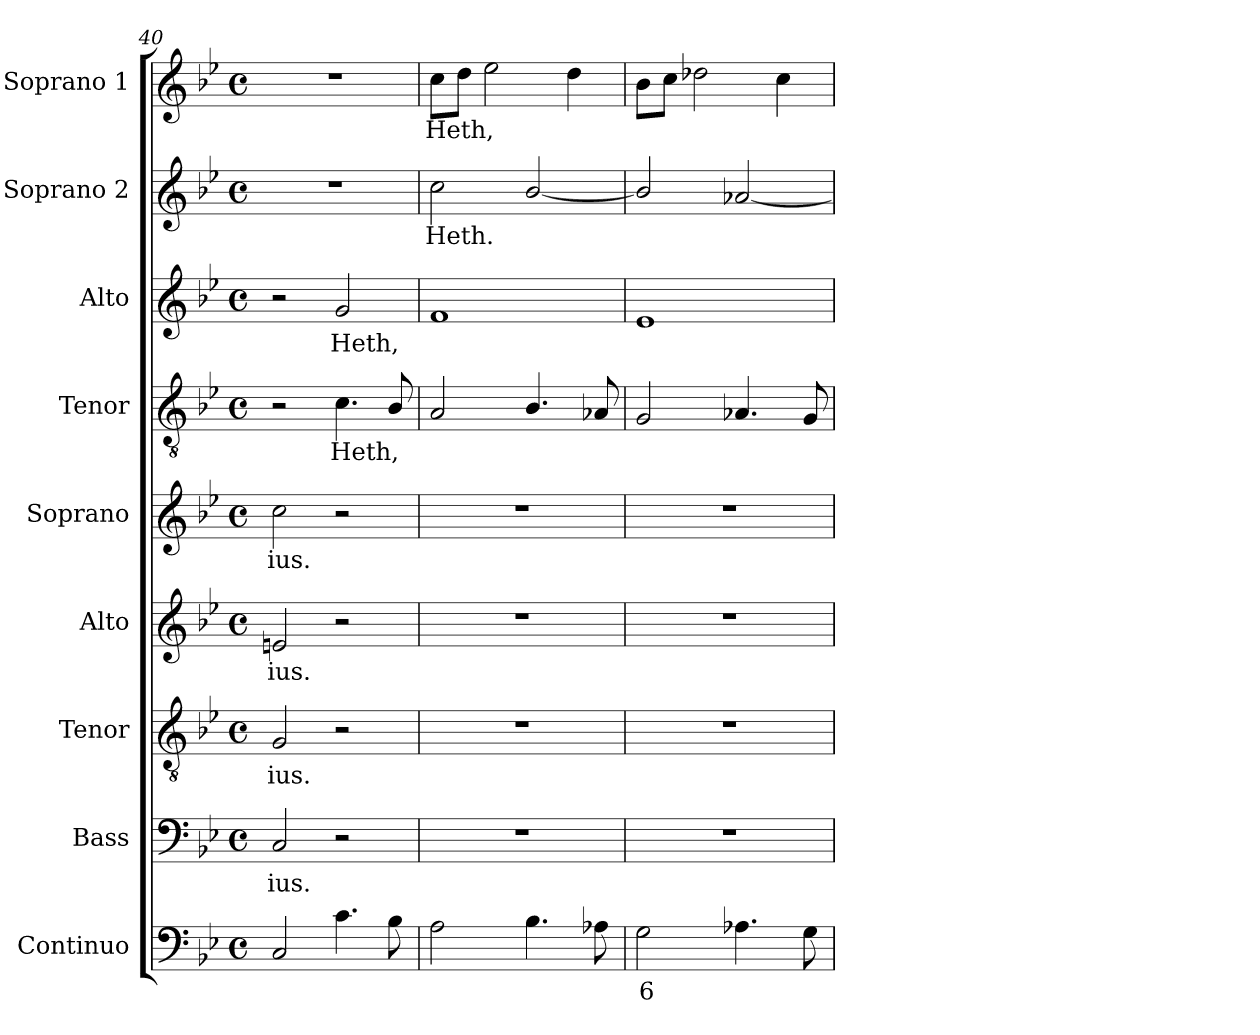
**kern	**text	**kern	**text	**kern	**text	**kern	**text	**kern	**text	**kern	**text	**kern	**text	**kern	**text	**kern	**text
*part9	*part9	*part8	*part8	*part7	*part7	*part6	*part6	*part5	*part5	*part4	*part4	*part3	*part3	*part2	*part2	*part1	*part1
*staff9	*staff9	*staff8	*staff8	*staff7	*staff7	*staff6	*staff6	*staff5	*staff5	*staff4	*staff4	*staff3	*staff3	*staff2	*staff2	*staff1	*staff1
*I"Continuo	*	*I"Bass	*	*I"Tenor	*	*I"Alto	*	*I"Soprano	*	*I"Tenor	*	*I"Alto	*	*I"Soprano 2	*	*I"Soprano 1	*
*I'Cont.	*	*I'B.	*	*I'T.	*	*I'A.	*	*I'S.	*	*I'T.	*	*I'A.	*	*I'S2.	*	*I'S1.	*
!!LO:PB:g=z
*clefF4	*	*clefF4	*	*clefGv2	*	*clefG2	*	*clefG2	*	*clefGv2	*	*clefG2	*	*clefG2	*	*clefG2	*
*	*	*	*	*ITrd7c12	*	*	*	*	*	*ITrd7c12	*	*	*	*	*	*	*
*k[b-e-]	*	*k[b-e-]	*	*k[b-e-]	*	*k[b-e-]	*	*k[b-e-]	*	*k[b-e-]	*	*k[b-e-]	*	*k[b-e-]	*	*k[b-e-]	*
*B-:	*	*B-:	*	*B-:	*	*B-:	*	*B-:	*	*B-:	*	*B-:	*	*B-:	*	*B-:	*
*M4/4	*	*M4/4	*	*M4/4	*	*M4/4	*	*M4/4	*	*M4/4	*	*M4/4	*	*M4/4	*	*M4/4	*
*met(c)	*	*met(c)	*	*met(c)	*	*met(c)	*	*met(c)	*	*met(c)	*	*met(c)	*	*met(c)	*	*met(c)	*
=40	=40	=40	=40	=40	=40	=40	=40	=40	=40	=40	=40	=40	=40	=40	=40	=40	=40
!	!	!	!LO:LY:b:color=#000000	!	!	!	!	!	!	!	!	!	!	!	!	!	!
!	!	!	!	!	!LO:LY:b:color=#000000	!	!	!	!	!	!	!	!	!	!	!	!
!	!	!	!	!	!	!	!LO:LY:b:color=#000000	!	!	!	!	!	!	!	!	!	!
!	!	!	!	!	!	!	!	!	!LO:LY:b:color=#000000	!	!	!	!	!	!	!	!
2Ci/	.	2Ci/	-ius.	2GGi/	-ius.	2eni/	-ius.	2cci\	-ius.	2r	.	2r	.	1r	.	1r	.
!	!	!	!	!	!	!	!	!	!	!	!LO:LY:b:color=#000000	!	!	!	!	!	!
!	!	!	!	!	!	!	!	!	!	!	!	!	!LO:LY:b:color=#000000	!	!	!	!
4.ci\	.	2r	.	2r	.	2r	.	2r	.	4.Ci\	Heth,	2gi/	Heth,	.	.	.	.
8B-i\	.	.	.	.	.	.	.	.	.	8BB-i/	.	.	.	.	.	.	.
=41	=41	=41	=41	=41	=41	=41	=41	=41	=41	=41	=41	=41	=41	=41	=41	=41	=41
!	!	!	!	!	!	!	!	!	!	!	!	!	!	!	!LO:LY:b:color=#000000	!	!
!	!	!	!	!	!	!	!	!	!	!	!	!	!	!	!	!	!LO:LY:b:color=#000000
2Ai\	.	1r	.	1r	.	1r	.	1r	.	2AAi/	.	1fi	.	2cci\	Heth.	8cci\L	Heth,
.	.	.	.	.	.	.	.	.	.	.	.	.	.	.	.	8ddi\J	.
.	.	.	.	.	.	.	.	.	.	.	.	.	.	.	.	2ee-i\	.
4.B-i\	.	.	.	.	.	.	.	.	.	4.BB-i/	.	.	.	[<2b-i/	.	.	.
.	.	.	.	.	.	.	.	.	.	.	.	.	.	.	.	4ddi\	.
8A-Xi\	.	.	.	.	.	.	.	.	.	8AA-Xi/	.	.	.	.	.	.	.
=42	=42	=42	=42	=42	=42	=42	=42	=42	=42	=42	=42	=42	=42	=42	=42	=42	=42
!	!LO:LY:b:color=#000000	!	!	!	!	!	!	!	!	!	!	!	!	!	!	!	!
2Gi\	6	1r	.	1r	.	1r	.	1r	.	2GGi/	.	1e-i	.	2b-i/]	.	8b-i\L	.
.	.	.	.	.	.	.	.	.	.	.	.	.	.	.	.	8cci\J	.
.	.	.	.	.	.	.	.	.	.	.	.	.	.	.	.	2dd-Xi\	.
4.A-Xi\	.	.	.	.	.	.	.	.	.	4.AA-Xi/	.	.	.	[<2a-Xi/	.	.	.
.	.	.	.	.	.	.	.	.	.	.	.	.	.	.	.	4cci\	.
8Gi\	.	.	.	.	.	.	.	.	.	8GGi/	.	.	.	.	.	.	.
=	=	=	=	=	=	=	=	=	=	=	=	=	=	=	=	=	=
*-	*-	*-	*-	*-	*-	*-	*-	*-	*-	*-	*-	*-	*-	*-	*-	*-	*-
